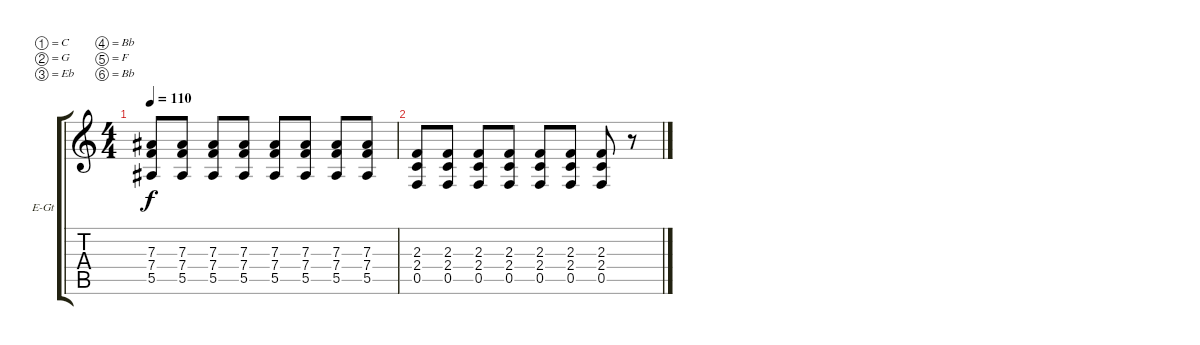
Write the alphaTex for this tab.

\defaultSystemsLayout 4
\bracketExtendMode groupsimilarinstruments
\firstSystemTrackNameOrientation horizontal
\otherSystemsTrackNameOrientation horizontal
\track ("Rhythm Distortion 1" "E-Gt") {instrument distortionguitar}
\staff {score tabs}
\tuning (C4 G3 Eb3 Bb2 F2 Bb1)
\ts (4 4)
\tempo 110
\clef g2
\scale
0.333333
\ks c
(7.3 7.4 5.5).8{dy f} (7.3 7.4 5.5).8 (7.3 7.4 5.5).8 (7.3 7.4 5.5).8 (7.3 7.4 5.5).8 (7.3 7.4 5.5).8 (7.3 7.4 5.5).8 (7.3 7.4 5.5).8 |
(2.3 2.4 0.5).8 (2.3 2.4 0.5).8 (2.3 2.4 0.5).8 (2.3 2.4 0.5).8 (2.3 2.4 0.5).8 (2.3 2.4 0.5).8 (2.3 2.4 0.5).8 r.8
